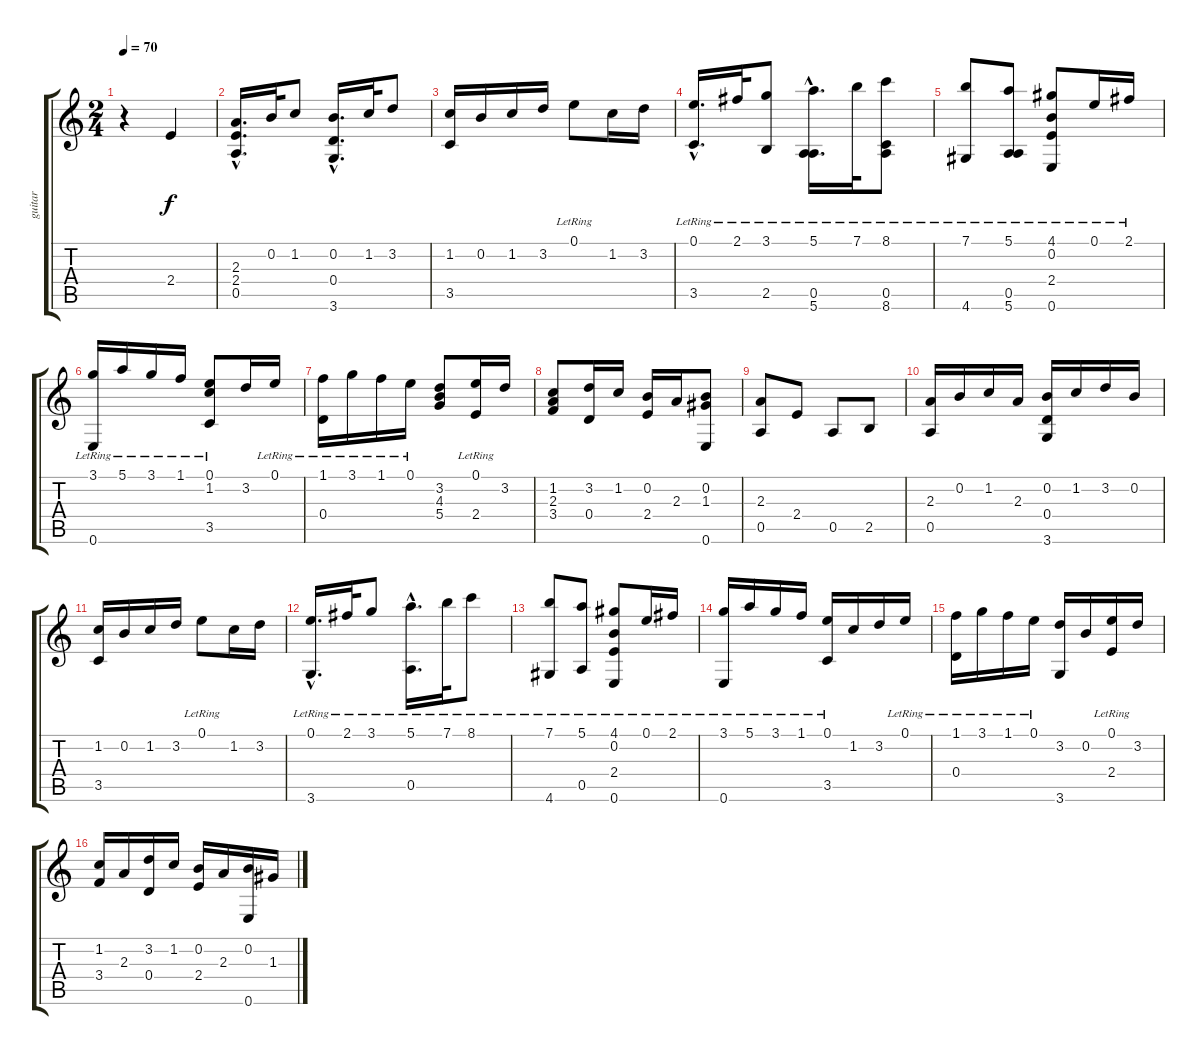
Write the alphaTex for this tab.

\track ("guitar" "guitar") {instrument acousticguitarsteel}
\staff {score tabs}
\tuning (E4 B3 G3 D3 A2 E2) {hide}
\ts (2 4)
\tempo 70
\clef g2
\ks c
r.4{dy f instrument acousticguitarsteel} 2.4.4 |
(2.3{hac} 2.4{hac} 0.5{hac}).16{d} 0.2.32 1.2.8 (0.2{hac} 0.4{hac} 3.6{hac}).16{d} 1.2.32 3.2.8 |
(1.2 3.5).16 0.2.16 1.2.16 3.2.16 0.1{lr}.8 1.2.16 3.2.16 |
(0.1{hac lr} 3.5{hac}).16{d} 2.1{lr}.32 (3.1{lr} 2.5).8 (5.1{hac lr} 0.5{hac} 5.6{hac}).16{d} 7.1{lr}.32 (8.1{lr} 0.5 8.6).8 |
(7.1{lr} 4.6).8 (5.1{lr} 0.5 5.6).8 (4.1{lr} 0.2 2.4 0.6).8 0.1{lr}.16 2.1{lr}.16 |
(3.1{lr} 0.6).16 5.1{lr}.16 3.1{lr}.16 1.1{lr}.16 (0.1{lr} 1.2 3.5).8 3.2.16 0.1{lr}.16 |
(1.1{lr} 0.4).16 3.1{lr}.16 1.1{lr}.16 0.1{lr}.16 (3.2 4.3 5.4).8 (0.1{lr} 2.4).16 3.2.16 |
(1.2 2.3 3.4).8 (3.2 0.4).16 1.2.16 (0.2 2.4).16 2.3.16 (0.2 1.3 0.6).8 |
(2.3 0.5).8 2.4.8 0.5.8 2.5.8 |
(2.3 0.5).16 0.2.16 1.2.16 2.3.16 (0.2 0.4 3.6).16 1.2.16 3.2.16 0.2.16 |
(1.2 3.5).16 0.2.16 1.2.16 3.2.16 0.1{lr}.8 1.2.16 3.2.16 |
(0.1{hac lr} 3.6{hac}).16{d} 2.1{lr}.32 3.1{lr}.8 (5.1{hac lr} 0.5{hac}).16{d} 7.1{lr}.32 8.1{lr}.8 |
(7.1{lr} 4.6).8 (5.1{lr} 0.5).8 (4.1{lr} 0.2 2.4 0.6).8 0.1{lr}.16 2.1{lr}.16 |
(3.1{lr} 0.6).16 5.1{lr}.16 3.1{lr}.16 1.1{lr}.16 (0.1{lr} 3.5).16 1.2.16 3.2.16 0.1{lr}.16 |
(1.1{lr} 0.4).16 3.1{lr}.16 1.1{lr}.16 0.1{lr}.16 (3.2 3.6).16 0.2.16 (0.1{lr} 2.4).16 3.2.16 |
(1.2 3.4).16 2.3.16 (3.2 0.4).16 1.2.16 (0.2 2.4).16 2.3.16 (0.2 0.6).16 1.3.16
